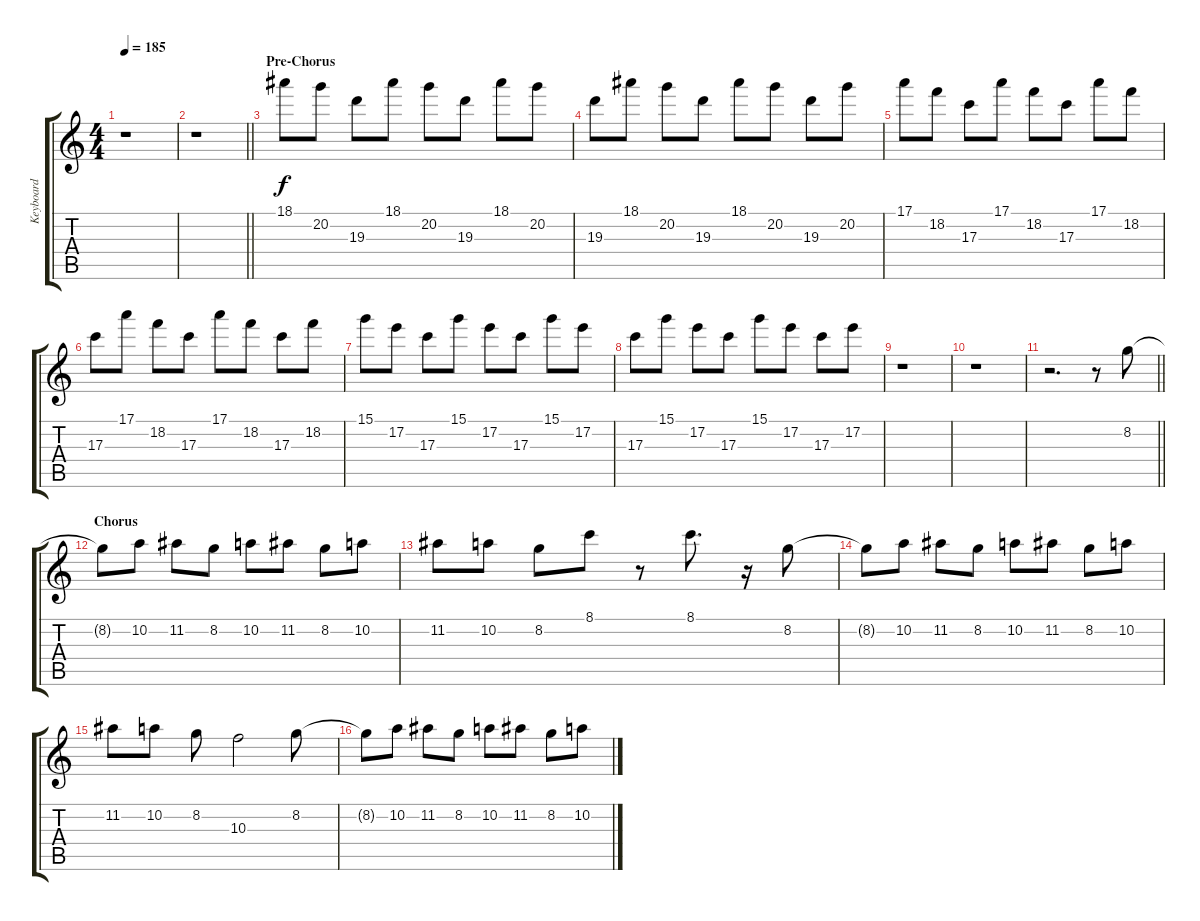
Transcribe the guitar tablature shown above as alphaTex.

\track ("Keyboard" "Keyboard") {instrument electricguitarclean}
\staff {score tabs}
\tuning (E4 B3 G3 D3 A2 E2) {hide}
\ts (4 4)
\tempo 185
\clef g2
\ks c
r.1{dy f} |
\barLineRight lightlight
r.1 |
\section ("" "Pre-Chorus")
18.1.8 20.2.8 19.3.8 18.1.8 20.2.8 19.3.8 18.1.8 20.2.8 |
19.3.8 18.1.8 20.2.8 19.3.8 18.1.8 20.2.8 19.3.8 20.2.8 |
17.1.8 18.2.8 17.3.8 17.1.8 18.2.8 17.3.8 17.1.8 18.2.8 |
17.3.8 17.1.8 18.2.8 17.3.8 17.1.8 18.2.8 17.3.8 18.2.8 |
15.1.8 17.2.8 17.3.8 15.1.8 17.2.8 17.3.8 15.1.8 17.2.8 |
17.3.8 15.1.8 17.2.8 17.3.8 15.1.8 17.2.8 17.3.8 17.2.8 |
r.1 |
r.1 |
\barLineRight lightlight
r.2{d} r.8 8.2.8 |
\section ("" "Chorus")
8.2{t}.8 10.2.8 11.2.8 8.2.8 10.2.8 11.2.8 8.2.8 10.2.8 |
11.2.8 10.2.8 8.2.8 8.1.8 r.8 8.1.8{d} r.16 8.2.8 |
8.2{t}.8 10.2.8 11.2.8 8.2.8 10.2.8 11.2.8 8.2.8 10.2.8 |
11.2.8 10.2.8 8.2.8 10.3.2 8.2.8 |
8.2{t}.8 10.2.8 11.2.8 8.2.8 10.2.8 11.2.8 8.2.8 10.2.8
